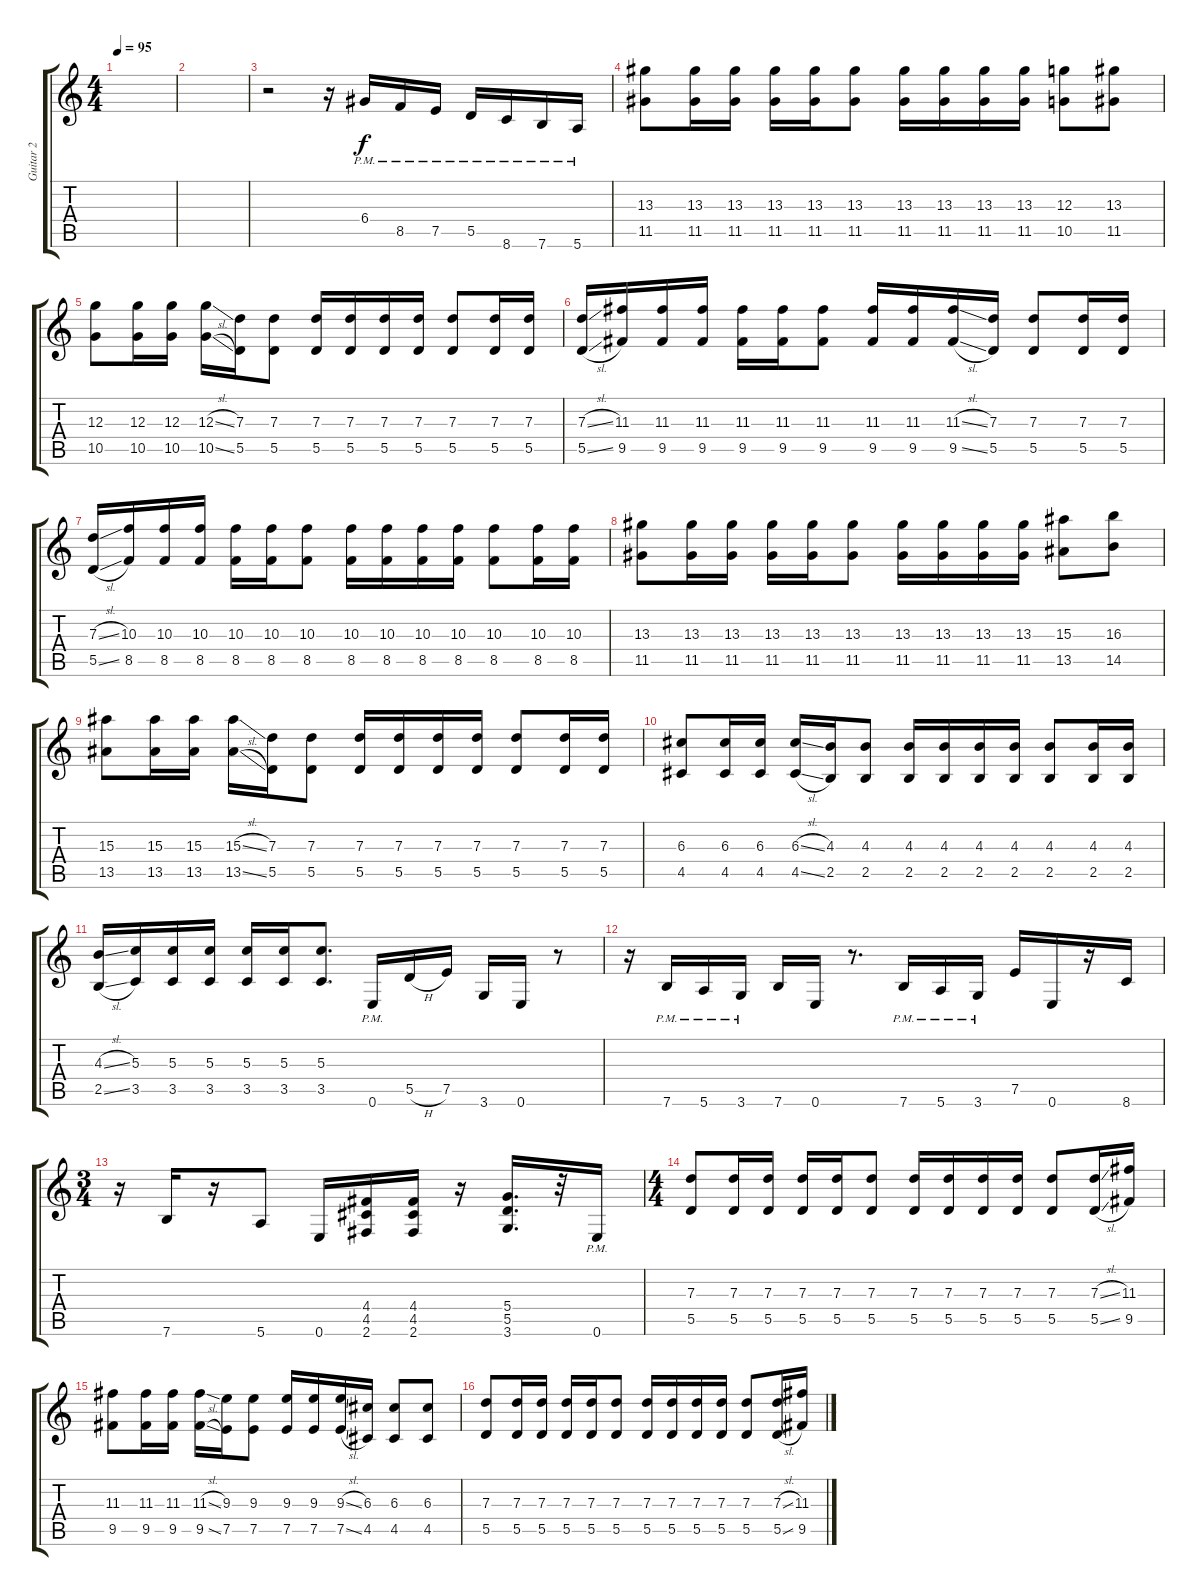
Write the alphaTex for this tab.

\track ("Guitar 2" "Guitar 2") {instrument distortionguitar}
\staff {score tabs}
\tuning (E4 B3 G3 D3 A2 E2) {hide}
\ts (4 4)
\tempo 95
\clef g2
\ks c
|
|
r.2 r.16 6.4{pm}.16 8.5{pm}.16 7.5{pm}.16 5.5{pm}.16 8.6{pm}.16 7.6{pm}.16 5.6{pm}.16 |
(13.3 11.5).8{volume 14 balance 9} (13.3 11.5).16 (13.3 11.5).16 (13.3 11.5).16 (13.3 11.5).16 (13.3 11.5).8 (13.3 11.5).16 (13.3 11.5).16 (13.3 11.5).16 (13.3 11.5).16 (12.3 10.5).8 (13.3 11.5).8 |
(12.3 10.5).8 (12.3 10.5).16 (12.3 10.5).16 (12.3{sl} 10.5{sl}).16 (7.3 5.5).16 (7.3 5.5).8 (7.3 5.5).16 (7.3 5.5).16 (7.3 5.5).16 (7.3 5.5).16 (7.3 5.5).8 (7.3 5.5).16 (7.3 5.5).16 |
(7.3{sl} 5.5{sl}).16 (11.3 9.5).16 (11.3 9.5).16 (11.3 9.5).16 (11.3 9.5).16 (11.3 9.5).16 (11.3 9.5).8 (11.3 9.5).16 (11.3 9.5).16 (11.3{sl} 9.5{sl}).16 (7.3 5.5).16 (7.3 5.5).8 (7.3 5.5).16 (7.3 5.5).16 |
(7.3{sl} 5.5{sl}).16 (10.3 8.5).16 (10.3 8.5).16 (10.3 8.5).16 (10.3 8.5).16 (10.3 8.5).16 (10.3 8.5).8 (10.3 8.5).16 (10.3 8.5).16 (10.3 8.5).16 (10.3 8.5).16 (10.3 8.5).8 (10.3 8.5).16 (10.3 8.5).16 |
(13.3 11.5).8 (13.3 11.5).16 (13.3 11.5).16 (13.3 11.5).16 (13.3 11.5).16 (13.3 11.5).8 (13.3 11.5).16 (13.3 11.5).16 (13.3 11.5).16 (13.3 11.5).16 (15.3 13.5).8 (16.3 14.5).8 |
(15.3 13.5).8 (15.3 13.5).16 (15.3 13.5).16 (15.3{sl} 13.5{sl}).16 (7.3 5.5).16 (7.3 5.5).8 (7.3 5.5).16 (7.3 5.5).16 (7.3 5.5).16 (7.3 5.5).16 (7.3 5.5).8 (7.3 5.5).16 (7.3 5.5).16 |
(6.3 4.5).8 (6.3 4.5).16 (6.3 4.5).16 (6.3{sl} 4.5{sl}).16 (4.3 2.5).16 (4.3 2.5).8 (4.3 2.5).16 (4.3 2.5).16 (4.3 2.5).16 (4.3 2.5).16 (4.3 2.5).8 (4.3 2.5).16 (4.3 2.5).16 |
(4.3{sl} 2.5{sl}).16 (5.3 3.5).16 (5.3 3.5).16 (5.3 3.5).16 (5.3 3.5).16 (5.3 3.5).16 (5.3 3.5).8{d} 0.6{pm}.16{volume 12} 5.5{h}.16 7.5.16 3.6.16 0.6.16 r.8 |
r.16 7.6{pm}.16 5.6{pm}.16 3.6{pm}.16 7.6.16 0.6.16 r.8{d} 7.6{pm}.16 5.6{pm}.16 3.6{pm}.16 7.5.16 0.6.16 r.16 8.6.16 |
\ts (3 4)
r.16 7.6.16 r.16 5.6.8 0.6.16 (4.4 4.5 2.6).16 (4.4 4.5 2.6).16 r.16 (5.4 5.5 3.6).16{d} r.32 0.6{pm}.16 |
\ts (4 4)
(7.3 5.5).8{volume 8 balance 8} (7.3 5.5).16 (7.3 5.5).16 (7.3 5.5).16 (7.3 5.5).16 (7.3 5.5).8 (7.3 5.5).16 (7.3 5.5).16 (7.3 5.5).16 (7.3 5.5).16 (7.3 5.5).8 (7.3{sl} 5.5{sl}).16 (11.3 9.5).16 |
(11.3 9.5).8 (11.3 9.5).16 (11.3 9.5).16 (11.3{sl} 9.5{sl}).16 (9.3 7.5).16 (9.3 7.5).8 (9.3 7.5).16 (9.3 7.5).16 (9.3{sl} 7.5{sl}).16 (6.3 4.5).16 (6.3 4.5).8 (6.3 4.5).8 |
(7.3 5.5).8 (7.3 5.5).16 (7.3 5.5).16 (7.3 5.5).16 (7.3 5.5).16 (7.3 5.5).8 (7.3 5.5).16 (7.3 5.5).16 (7.3 5.5).16 (7.3 5.5).16 (7.3 5.5).8 (7.3{sl} 5.5{sl}).16 (11.3 9.5).16
